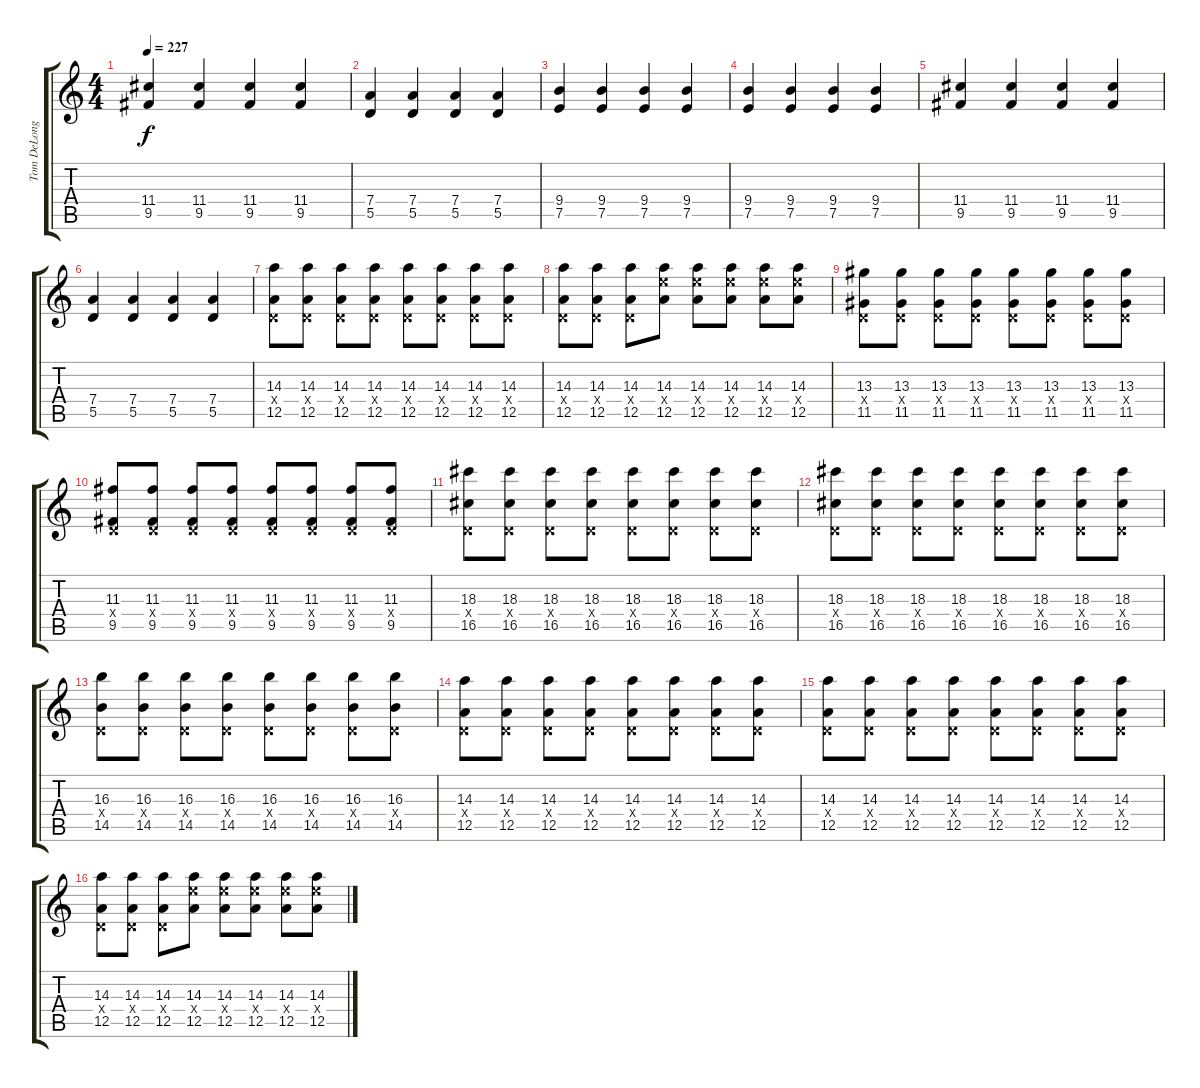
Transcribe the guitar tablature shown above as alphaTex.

\track ("Tom DeLonge - Lead Guitar" "Tom DeLong") {instrument overdrivenguitar}
\staff {score tabs}
\tuning (E4 B3 G3 D3 A2 E2) {hide}
\ts (4 4)
\tempo 227
\clef g2
\ks c
(11.4 9.5).4{dy f} (11.4 9.5).4 (11.4 9.5).4 (11.4 9.5).4 |
(7.4 5.5).4 (7.4 5.5).4 (7.4 5.5).4 (7.4 5.5).4 |
(9.4 7.5).4 (9.4 7.5).4 (9.4 7.5).4 (9.4 7.5).4 |
(9.4 7.5).4 (9.4 7.5).4 (9.4 7.5).4 (9.4 7.5).4 |
(11.4 9.5).4 (11.4 9.5).4 (11.4 9.5).4 (11.4 9.5).4 |
(7.4 5.5).4 (7.4 5.5).4 (7.4 5.5).4 (7.4 5.5).4 |
(14.3 0.4{x} 12.5).8{volume 13 instrument distortionguitar} (14.3 0.4{x} 12.5).8 (14.3 0.4{x} 12.5).8 (14.3 0.4{x} 12.5).8 (14.3 0.4{x} 12.5).8 (14.3 0.4{x} 12.5).8 (14.3 0.4{x} 12.5).8 (14.3 0.4{x} 12.5).8 |
(14.3 0.4{x} 12.5).8 (14.3 0.4{x} 12.5).8 (14.3 0.4{x} 12.5).8 (14.3 14.4{x} 12.5).8 (14.3 14.4{x} 12.5).8 (14.3 14.4{x} 12.5).8 (14.3 14.4{x} 12.5).8 (14.3 14.4{x} 12.5).8 |
(13.3 0.4{x} 11.5).8 (13.3 0.4{x} 11.5).8 (13.3 0.4{x} 11.5).8 (13.3 0.4{x} 11.5).8 (13.3 0.4{x} 11.5).8 (13.3 0.4{x} 11.5).8 (13.3 0.4{x} 11.5).8 (13.3 0.4{x} 11.5).8 |
(11.3 0.4{x} 9.5).8 (11.3 0.4{x} 9.5).8 (11.3 0.4{x} 9.5).8 (11.3 0.4{x} 9.5).8 (11.3 0.4{x} 9.5).8 (11.3 0.4{x} 9.5).8 (11.3 0.4{x} 9.5).8 (11.3 0.4{x} 9.5).8 |
(18.3 0.4{x} 16.5).8 (18.3 0.4{x} 16.5).8 (18.3 0.4{x} 16.5).8 (18.3 0.4{x} 16.5).8 (18.3 0.4{x} 16.5).8 (18.3 0.4{x} 16.5).8 (18.3 0.4{x} 16.5).8 (18.3 0.4{x} 16.5).8 |
(18.3 0.4{x} 16.5).8 (18.3 0.4{x} 16.5).8 (18.3 0.4{x} 16.5).8 (18.3 0.4{x} 16.5).8 (18.3 0.4{x} 16.5).8 (18.3 0.4{x} 16.5).8 (18.3 0.4{x} 16.5).8 (18.3 0.4{x} 16.5).8 |
(16.3 0.4{x} 14.5).8 (16.3 0.4{x} 14.5).8 (16.3 0.4{x} 14.5).8 (16.3 0.4{x} 14.5).8 (16.3 0.4{x} 14.5).8 (16.3 0.4{x} 14.5).8 (16.3 0.4{x} 14.5).8 (16.3 0.4{x} 14.5).8 |
(14.3 0.4{x} 12.5).8 (14.3 0.4{x} 12.5).8 (14.3 0.4{x} 12.5).8 (14.3 0.4{x} 12.5).8 (14.3 0.4{x} 12.5).8 (14.3 0.4{x} 12.5).8 (14.3 0.4{x} 12.5).8 (14.3 0.4{x} 12.5).8 |
(14.3 0.4{x} 12.5).8 (14.3 0.4{x} 12.5).8 (14.3 0.4{x} 12.5).8 (14.3 0.4{x} 12.5).8 (14.3 0.4{x} 12.5).8 (14.3 0.4{x} 12.5).8 (14.3 0.4{x} 12.5).8 (14.3 0.4{x} 12.5).8 |
(14.3 0.4{x} 12.5).8 (14.3 0.4{x} 12.5).8 (14.3 0.4{x} 12.5).8 (14.3 14.4{x} 12.5).8 (14.3 14.4{x} 12.5).8 (14.3 14.4{x} 12.5).8 (14.3 14.4{x} 12.5).8 (14.3 14.4{x} 12.5).8
